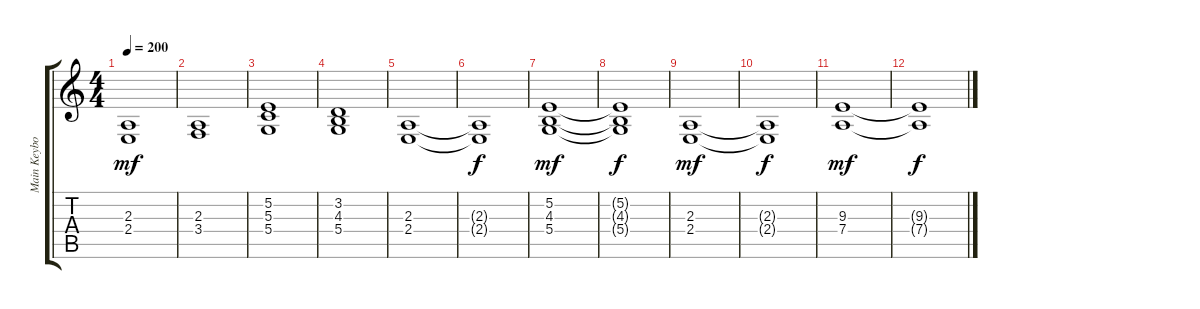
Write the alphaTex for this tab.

\track ("Main Keyboards" "Main Keybo") {instrument stringensemble1}
\staff {score tabs}
\tuning (E4 B3 G3 D3 A2 E2) {hide}
\ts (4 4)
\tempo 200
\clef g2
\ks c
(2.3 2.4).1{dy mf} |
(2.3 3.4).1 |
(5.2 5.3 5.4).1 |
(3.2 4.3 5.4).1 |
(2.3 2.4).1 |
(2.3{t} 2.4{t}).1{dy f} |
(5.2 4.3 5.4).1{dy mf} |
(5.2{t} 4.3{t} 5.4{t}).1{dy f} |
(2.3 2.4).1{dy mf} |
(2.3{t} 2.4{t}).1{dy f} |
(9.3 7.4).1{dy mf} |
(9.3{t} 7.4{t}).1{dy f volume 2}
